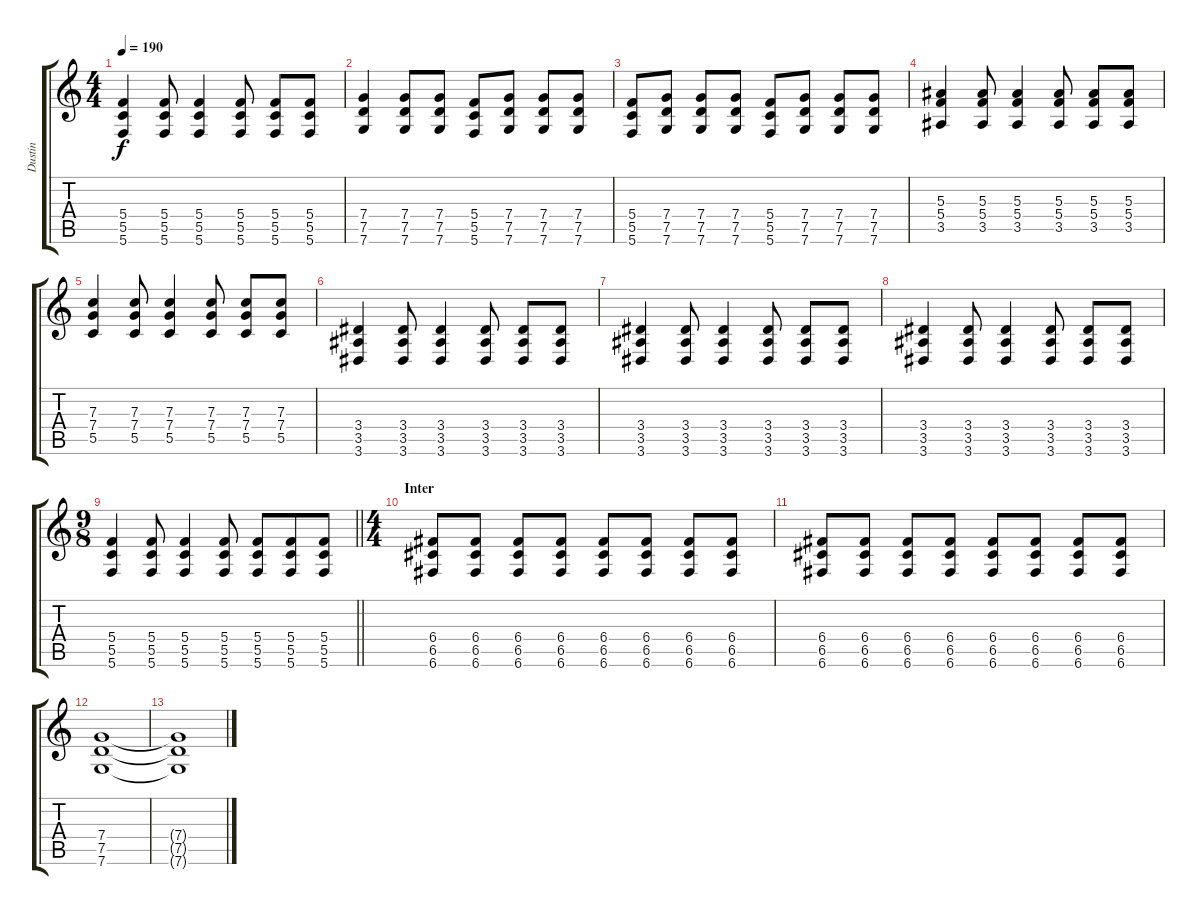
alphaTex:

\track ("Dustin" "Dustin") {instrument overdrivenguitar}
\staff {score tabs}
\tuning (D4 A3 F3 C3 G2 C2) {hide}
\ts (4 4)
\tempo 190
\clef g2
\ks c
(5.4 5.5 5.6).4{dy f} (5.4 5.5 5.6).8 (5.4 5.5 5.6).4 (5.4 5.5 5.6).8 (5.4 5.5 5.6).8 (5.4 5.5 5.6).8 |
(7.4 7.5 7.6).4 (7.4 7.5 7.6).8 (7.4 7.5 7.6).8 (5.4 5.5 5.6).8 (7.4 7.5 7.6).8 (7.4 7.5 7.6).8 (7.4 7.5 7.6).8 |
(5.4 5.5 5.6).8 (7.4 7.5 7.6).8 (7.4 7.5 7.6).8 (7.4 7.5 7.6).8 (5.4 5.5 5.6).8 (7.4 7.5 7.6).8 (7.4 7.5 7.6).8 (7.4 7.5 7.6).8 |
(5.3 5.4 3.5).4 (5.3 5.4 3.5).8 (5.3 5.4 3.5).4 (5.3 5.4 3.5).8 (5.3 5.4 3.5).8 (5.3 5.4 3.5).8 |
(7.3 7.4 5.5).4 (7.3 7.4 5.5).8 (7.3 7.4 5.5).4 (7.3 7.4 5.5).8 (7.3 7.4 5.5).8 (7.3 7.4 5.5).8 |
(3.4 3.5 3.6).4 (3.4 3.5 3.6).8 (3.4 3.5 3.6).4 (3.4 3.5 3.6).8 (3.4 3.5 3.6).8 (3.4 3.5 3.6).8 |
(3.4 3.5 3.6).4 (3.4 3.5 3.6).8 (3.4 3.5 3.6).4 (3.4 3.5 3.6).8 (3.4 3.5 3.6).8 (3.4 3.5 3.6).8 |
(3.4 3.5 3.6).4 (3.4 3.5 3.6).8 (3.4 3.5 3.6).4 (3.4 3.5 3.6).8 (3.4 3.5 3.6).8 (3.4 3.5 3.6).8 |
\ts (9 8)
\barLineRight lightlight
(5.4 5.5 5.6).4 (5.4 5.5 5.6).8 (5.4 5.5 5.6).4 (5.4 5.5 5.6).8 (5.4 5.5 5.6).8 (5.4 5.5 5.6).8 (5.4 5.5 5.6).8 |
\ts (4 4)
\section ("" "Inter")
(6.4 6.5 6.6).8 (6.4 6.5 6.6).8 (6.4 6.5 6.6).8 (6.4 6.5 6.6).8 (6.4 6.5 6.6).8 (6.4 6.5 6.6).8 (6.4 6.5 6.6).8 (6.4 6.5 6.6).8 |
(6.4 6.5 6.6).8 (6.4 6.5 6.6).8 (6.4 6.5 6.6).8 (6.4 6.5 6.6).8 (6.4 6.5 6.6).8 (6.4 6.5 6.6).8 (6.4 6.5 6.6).8 (6.4 6.5 6.6).8 |
(7.4 7.5 7.6).1 |
(7.4{t} 7.5{t} 7.6{t}).1
